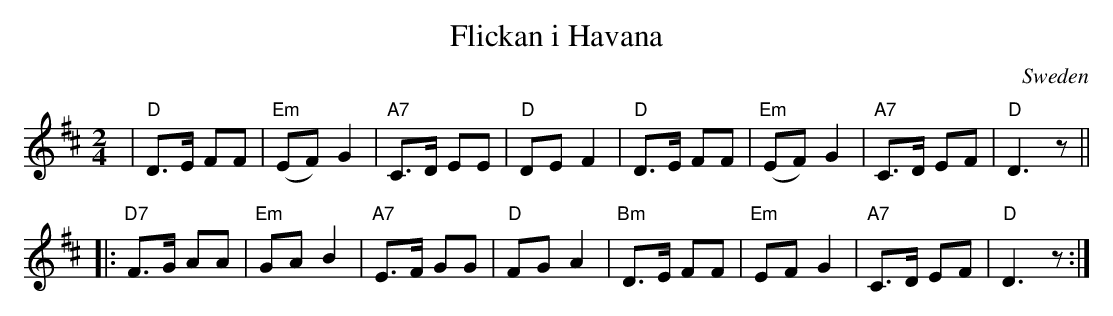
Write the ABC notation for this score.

X:1
T: Flickan i Havana
O: Sweden
M: 2/4
L: 1/8
K: D
| "D"D>E FF | "Em"(EF) G2 | "A7"C>D EE | "D"DE F2 \
| "D"D>E FF | "Em"(EF) G2 | "A7"C>D EF | "D"D3 z ||
|: "D7"F>G AA | "Em"GA B2 | "A7"E>F GG | "D"FG A2 \
| "Bm"D>E FF | "Em"EF  G2 | "A7"C>D EF | "D"D3 z :|
